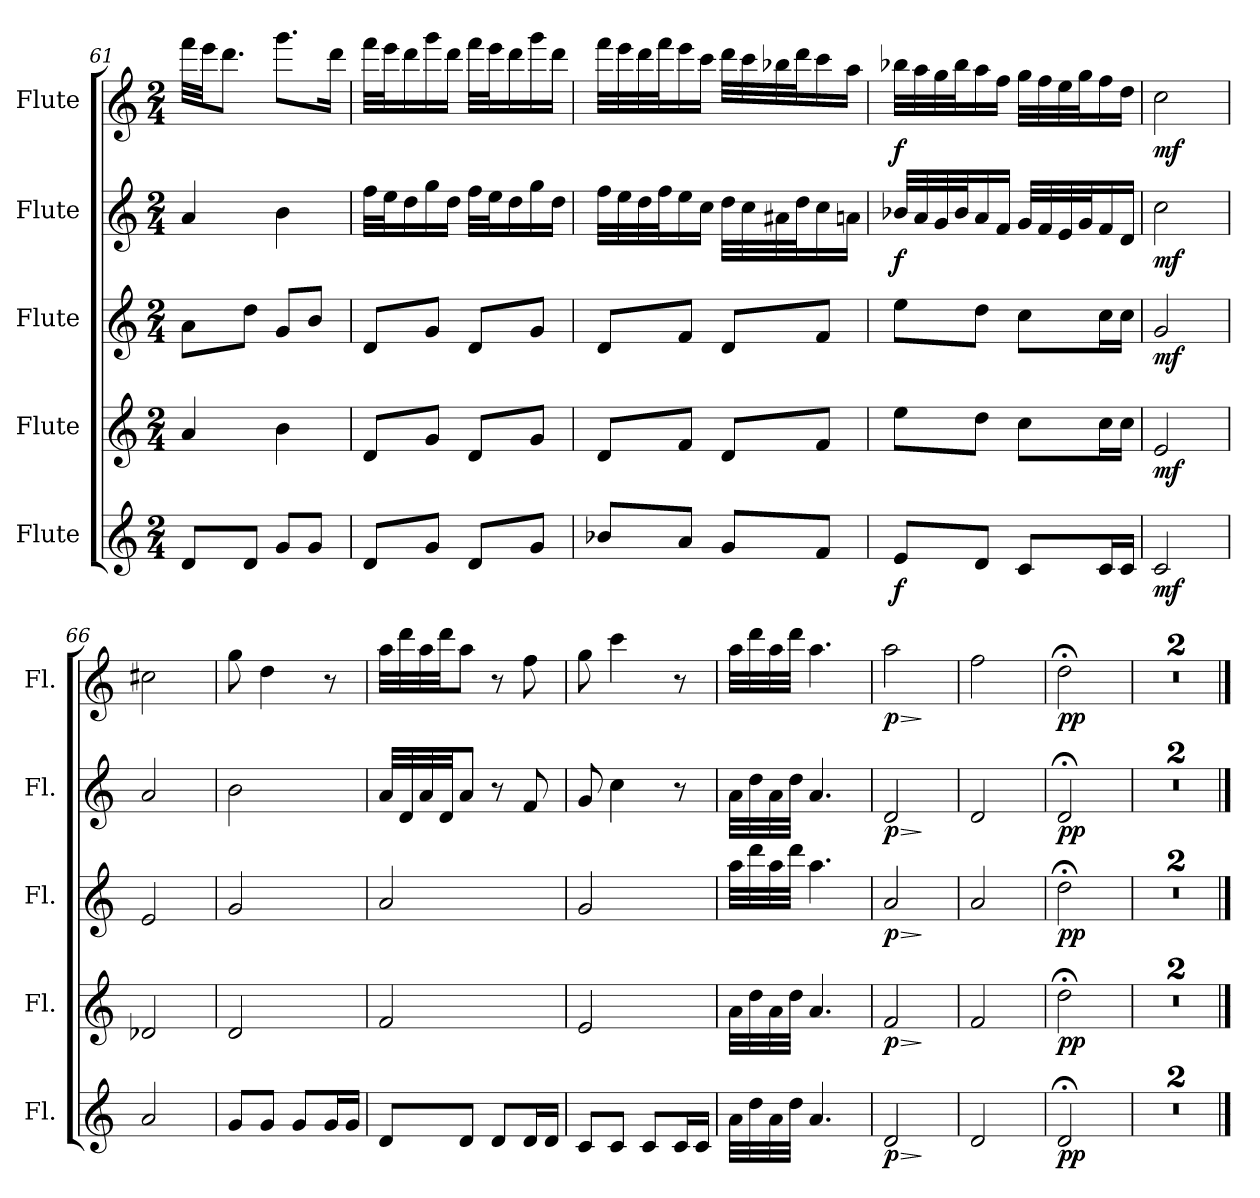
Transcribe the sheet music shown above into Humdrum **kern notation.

**kern	**dynam	**kern	**dynam	**kern	**dynam	**kern	**dynam	**kern	**dynam
*part5	*part5	*part4	*part4	*part3	*part3	*part2	*part2	*part1	*part1
*staff5	*staff5	*staff4	*staff4	*staff3	*staff3	*staff2	*staff2	*staff1	*staff1
*I"Flute	*	*I"Flute	*	*I"Flute	*	*I"Flute	*	*I"Flute	*
*I'Fl.	*	*I'Fl.	*	*I'Fl.	*	*I'Fl.	*	*I'Fl.	*
*clefG2	*	*clefG2	*	*clefG2	*	*clefG2	*	*clefG2	*
*k[]	*	*k[]	*	*k[]	*	*k[]	*	*k[]	*
*M2/4	*	*M2/4	*	*M2/4	*	*M2/4	*	*M2/4	*
=61	=61	=61	=61	=61	=61	=61	=61	=61	=61
8d/L	.	4a/	.	8a\L	.	4a/	.	32fff\LLL	.
.	.	.	.	.	.	.	.	32eee\JJ	.
.	.	.	.	.	.	.	.	8.ddd\J	.
8d/J	.	.	.	8dd\J	.	.	.	.	.
8g/L	.	4b\	.	8g/L	.	4b\	.	8.ggg\L	.
8g/J	.	.	.	8b/J	.	.	.	.	.
.	.	.	.	.	.	.	.	16ddd\Jk	.
=62	=62	=62	=62	=62	=62	=62	=62	=62	=62
8d/L	.	8d/L	.	8d/L	.	32ff\LLL	.	32fff\LLL	.
.	.	.	.	.	.	32ee\J	.	32eee\J	.
.	.	.	.	.	.	16dd\	.	16ddd\	.
8g/J	.	8g/J	.	8g/J	.	16gg\	.	16ggg\	.
.	.	.	.	.	.	16dd\JJ	.	16ddd\JJ	.
8d/L	.	8d/L	.	8d/L	.	32ff\LLL	.	32fff\LLL	.
.	.	.	.	.	.	32ee\J	.	32eee\J	.
.	.	.	.	.	.	16dd\	.	16ddd\	.
8g/J	.	8g/J	.	8g/J	.	16gg\	.	16ggg\	.
.	.	.	.	.	.	16dd\JJ	.	16ddd\JJ	.
!!LO:PB:g=z
=63	=63	=63	=63	=63	=63	=63	=63	=63	=63
8b-X/L	.	8d/L	.	8d/L	.	32ff\LLL	.	32fff\LLL	.
.	.	.	.	.	.	32ee\	.	32eee\	.
.	.	.	.	.	.	32dd\	.	32ddd\	.
.	.	.	.	.	.	32ff\J	.	32fff\J	.
8a/J	.	8f/J	.	8f/J	.	16ee\	.	16eee\	.
.	.	.	.	.	.	16cc\JJ	.	16ccc\JJ	.
8g/L	.	8d/L	.	8d/L	.	32dd\LLL	.	32ddd\LLL	.
.	.	.	.	.	.	32cc\	.	32ccc\	.
.	.	.	.	.	.	32a#X\	.	32bb-X\	.
.	.	.	.	.	.	32dd\J	.	32ddd\J	.
8f/J	.	8f/J	.	8f/J	.	16cc\	.	16ccc\	.
.	.	.	.	.	.	16an\JJ	.	16aa\JJ	.
=64	=64	=64	=64	=64	=64	=64	=64	=64	=64
!	!LO:DY:b	!	!LO:DY:b	!	!LO:DY:b	!	!LO:DY:b	!	!LO:DY:b
8e/L	f	8ee\L	other-dynamics	8ee\L	other-dynamics	32b-X/LLL	f	32bb-X\LLL	f
.	.	.	.	.	.	32a/	.	32aa\	.
.	.	.	.	.	.	32g/	.	32gg\	.
.	.	.	.	.	.	32b-/J	.	32bb-\J	.
8d/J	.	8dd\J	.	8dd\J	.	16a/	.	16aa\	.
.	.	.	.	.	.	16f/JJ	.	16ff\JJ	.
8c/L	.	8cc\L	.	8cc\L	.	32g/LLL	.	32gg\LLL	.
.	.	.	.	.	.	32f/	.	32ff\	.
.	.	.	.	.	.	32e/	.	32ee\	.
.	.	.	.	.	.	32g/J	.	32gg\J	.
16c/L	.	16cc\L	.	16cc\L	.	16f/	.	16ff\	.
16c/JJ	.	16cc\JJ	.	16cc\JJ	.	16d/JJ	.	16dd\JJ	.
=65	=65	=65	=65	=65	=65	=65	=65	=65	=65
!	!LO:DY:b	!	!LO:DY:b	!	!LO:DY:b	!	!LO:DY:b	!	!LO:DY:b
2c/	mf	2e/	mf	2g/	mf	2cc\	mf	2cc\	mf
=66	=66	=66	=66	=66	=66	=66	=66	=66	=66
2a/	.	2d-X/	.	2e/	.	2a/	.	2cc#X\	.
=67	=67	=67	=67	=67	=67	=67	=67	=67	=67
8g/L	.	2d/	.	2g/	.	2b\	.	8gg\	.
8g/J	.	.	.	.	.	.	.	4dd\	.
8g/L	.	.	.	.	.	.	.	.	.
16g/L	.	.	.	.	.	.	.	8r	.
16g/JJ	.	.	.	.	.	.	.	.	.
!!LO:LB:g=z
=68	=68	=68	=68	=68	=68	=68	=68	=68	=68
8d/L	.	2f/	.	2a/	.	32a/LLL	.	32aa\LLL	.
.	.	.	.	.	.	32d/	.	32ddd\	.
.	.	.	.	.	.	32a/	.	32aa\	.
.	.	.	.	.	.	32d/JJ	.	32ddd\JJ	.
8d/J	.	.	.	.	.	8a/J	.	8aa\J	.
8d/L	.	.	.	.	.	8r	.	8r	.
16d/L	.	.	.	.	.	8f/	.	8ff\	.
16d/JJ	.	.	.	.	.	.	.	.	.
=69	=69	=69	=69	=69	=69	=69	=69	=69	=69
8c/L	.	2e/	.	2g/	.	8g/	.	8gg\	.
8c/J	.	.	.	.	.	4cc\	.	4ccc\	.
8c/L	.	.	.	.	.	.	.	.	.
16c/L	.	.	.	.	.	8r	.	8r	.
16c/JJ	.	.	.	.	.	.	.	.	.
=70	=70	=70	=70	=70	=70	=70	=70	=70	=70
32a\LLL	.	32a\LLL	.	32aa\LLL	.	32a\LLL	.	32aa\LLL	.
32dd\	.	32dd\	.	32ddd\	.	32dd\	.	32ddd\	.
32a\	.	32a\	.	32aa\	.	32a\	.	32aa\	.
32dd\JJJ	.	32dd\JJJ	.	32ddd\JJJ	.	32dd\JJJ	.	32ddd\JJJ	.
4.a/	.	4.a/	.	4.aa\	.	4.a/	.	4.aa\	.
=71	=71	=71	=71	=71	=71	=71	=71	=71	=71
!	!LO:HP:b	!	!LO:HP:b	!	!LO:HP:b	!	!LO:HP:b	!	!LO:HP:b
!	!LO:DY:n=1:b	!	!LO:DY:n=1:b	!	!LO:DY:n=1:b	!	!LO:DY:n=1:b	!	!LO:DY:n=1:b
2d/	> p	2f/	> p	2a/	> p	2d/	> p	2aa\	> p
.	]	.	]	.	]	.	]	.	]
=72	=72	=72	=72	=72	=72	=72	=72	=72	=72
2d/	.	2f/	.	2a/	.	2d/	.	2ff\	.
=73	=73	=73	=73	=73	=73	=73	=73	=73	=73
!	!LO:DY:b	!	!LO:DY:b	!	!LO:DY:b	!	!LO:DY:b	!	!LO:DY:b
2d;</	pp	2dd;<\	pp	2dd;<\	pp	2d;</	pp	2dd;<\	pp
=74	=74	=74	=74	=74	=74	=74	=74	=74	=74
2r	.	2r	.	2r	.	2r	.	2r	.
=75	=75	=75	=75	=75	=75	=75	=75	=75	=75
2r	.	2r	.	2r	.	2r	.	2r	.
==	==	==	==	==	==	==	==	==	==
*-	*-	*-	*-	*-	*-	*-	*-	*-	*-
